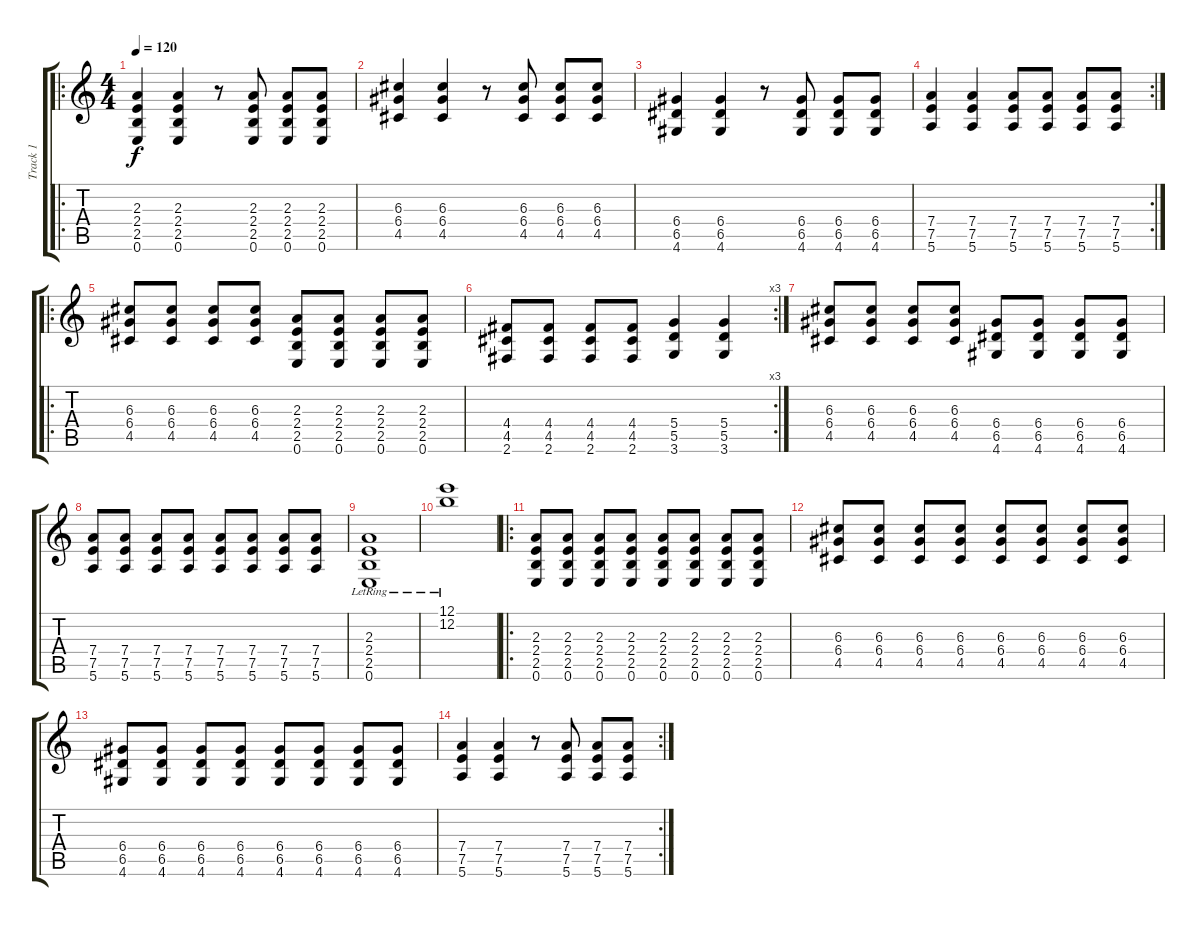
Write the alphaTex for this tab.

\track ("Track 1" "Track 1") {instrument acousticguitarsteel}
\staff {score tabs}
\tuning (E4 B3 G3 D3 A2 E2) {hide}
\ro
\ts (4 4)
\tempo 120
\clef g2
\ks c
(2.3 2.4 2.5 0.6).4{dy f} (2.3 2.4 2.5 0.6).4 r.8 (2.3 2.4 2.5 0.6).8 (2.3 2.4 2.5 0.6).8 (2.3 2.4 2.5 0.6).8 |
(6.3 6.4 4.5).4 (6.3 6.4 4.5).4 r.8 (6.3 6.4 4.5).8 (6.3 6.4 4.5).8 (6.3 6.4 4.5).8 |
(6.4 6.5 4.6).4 (6.4 6.5 4.6).4 r.8 (6.4 6.5 4.6).8 (6.4 6.5 4.6).8 (6.4 6.5 4.6).8 |
\rc 2
(7.4 7.5 5.6).4 (7.4 7.5 5.6).4 (7.4 7.5 5.6).8 (7.4 7.5 5.6).8 (7.4 7.5 5.6).8 (7.4 7.5 5.6).8 |
\ro
(6.3 6.4 4.5).8 (6.3 6.4 4.5).8 (6.3 6.4 4.5).8 (6.3 6.4 4.5).8 (2.3 2.4 2.5 0.6).8 (2.3 2.4 2.5 0.6).8 (2.3 2.4 2.5 0.6).8 (2.3 2.4 2.5 0.6).8 |
\rc 3
(4.4 4.5 2.6).8 (4.4 4.5 2.6).8 (4.4 4.5 2.6).8 (4.4 4.5 2.6).8 (5.4 5.5 3.6).4 (5.4 5.5 3.6).4 |
(6.3 6.4 4.5).8 (6.3 6.4 4.5).8 (6.3 6.4 4.5).8 (6.3 6.4 4.5).8 (6.4 6.5 4.6).8 (6.4 6.5 4.6).8 (6.4 6.5 4.6).8 (6.4 6.5 4.6).8 |
(7.4 7.5 5.6).8 (7.4 7.5 5.6).8 (7.4 7.5 5.6).8 (7.4 7.5 5.6).8 (7.4 7.5 5.6).8 (7.4 7.5 5.6).8 (7.4 7.5 5.6).8 (7.4 7.5 5.6).8 |
(2.3{lr} 2.4{lr} 2.5{lr} 0.6{lr}).1 |
(12.1{lr} 12.2{lr}).1 |
\ro
(2.3 2.4 2.5 0.6).8 (2.3 2.4 2.5 0.6).8 (2.3 2.4 2.5 0.6).8 (2.3 2.4 2.5 0.6).8 (2.3 2.4 2.5 0.6).8 (2.3 2.4 2.5 0.6).8 (2.3 2.4 2.5 0.6).8 (2.3 2.4 2.5 0.6).8 |
(6.3 6.4 4.5).8 (6.3 6.4 4.5).8 (6.3 6.4 4.5).8 (6.3 6.4 4.5).8 (6.3 6.4 4.5).8 (6.3 6.4 4.5).8 (6.3 6.4 4.5).8 (6.3 6.4 4.5).8 |
(6.4 6.5 4.6).8 (6.4 6.5 4.6).8 (6.4 6.5 4.6).8 (6.4 6.5 4.6).8 (6.4 6.5 4.6).8 (6.4 6.5 4.6).8 (6.4 6.5 4.6).8 (6.4 6.5 4.6).8 |
\rc 2
(7.4 7.5 5.6).4 (7.4 7.5 5.6).4 r.8 (7.4 7.5 5.6).8 (7.4 7.5 5.6).8 (7.4 7.5 5.6).8
